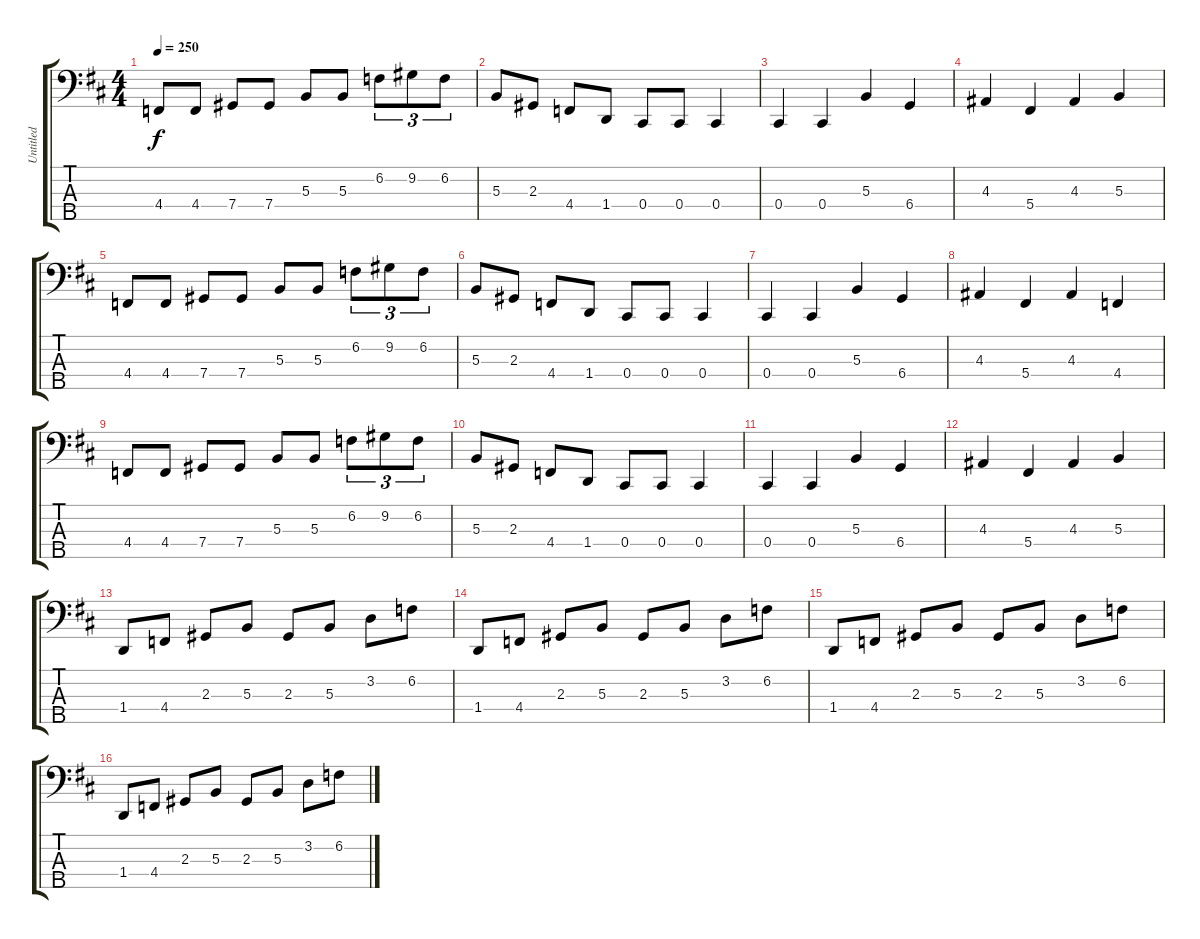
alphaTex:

\track ("Untitled" "Untitled") {instrument electricbassfinger}
\staff {score tabs}
\tuning (E2 B1 Gb1 Db1 Ab0) {hide}
\ts (4 4)
\tempo 250
\clef f4
\ks d
4.4.8{dy f} 4.4.8 7.4.8 7.4.8 5.3.8 5.3.8 6.2.8{tu (3 2)} 9.2.8{tu (3 2)} 6.2.8{tu (3 2)} |
5.3.8 2.3.8 4.4.8 1.4.8 0.4.8 0.4.8 0.4.4 |
0.4.4 0.4.4 5.3.4 6.4.4 |
4.3.4 5.4.4 4.3.4 5.3.4 |
4.4.8 4.4.8 7.4.8 7.4.8 5.3.8 5.3.8 6.2.8{tu (3 2)} 9.2.8{tu (3 2)} 6.2.8{tu (3 2)} |
5.3.8 2.3.8 4.4.8 1.4.8 0.4.8 0.4.8 0.4.4 |
0.4.4 0.4.4 5.3.4 6.4.4 |
4.3.4 5.4.4 4.3.4 4.4.4 |
4.4.8 4.4.8 7.4.8 7.4.8 5.3.8 5.3.8 6.2.8{tu (3 2)} 9.2.8{tu (3 2)} 6.2.8{tu (3 2)} |
5.3.8 2.3.8 4.4.8 1.4.8 0.4.8 0.4.8 0.4.4 |
0.4.4 0.4.4 5.3.4 6.4.4 |
4.3.4 5.4.4 4.3.4 5.3.4 |
1.4.8 4.4.8 2.3.8 5.3.8 2.3.8 5.3.8 3.2.8 6.2.8 |
1.4.8 4.4.8 2.3.8 5.3.8 2.3.8 5.3.8 3.2.8 6.2.8 |
1.4.8 4.4.8 2.3.8 5.3.8 2.3.8 5.3.8 3.2.8 6.2.8 |
1.4.8 4.4.8 2.3.8 5.3.8 2.3.8 5.3.8 3.2.8 6.2.8
